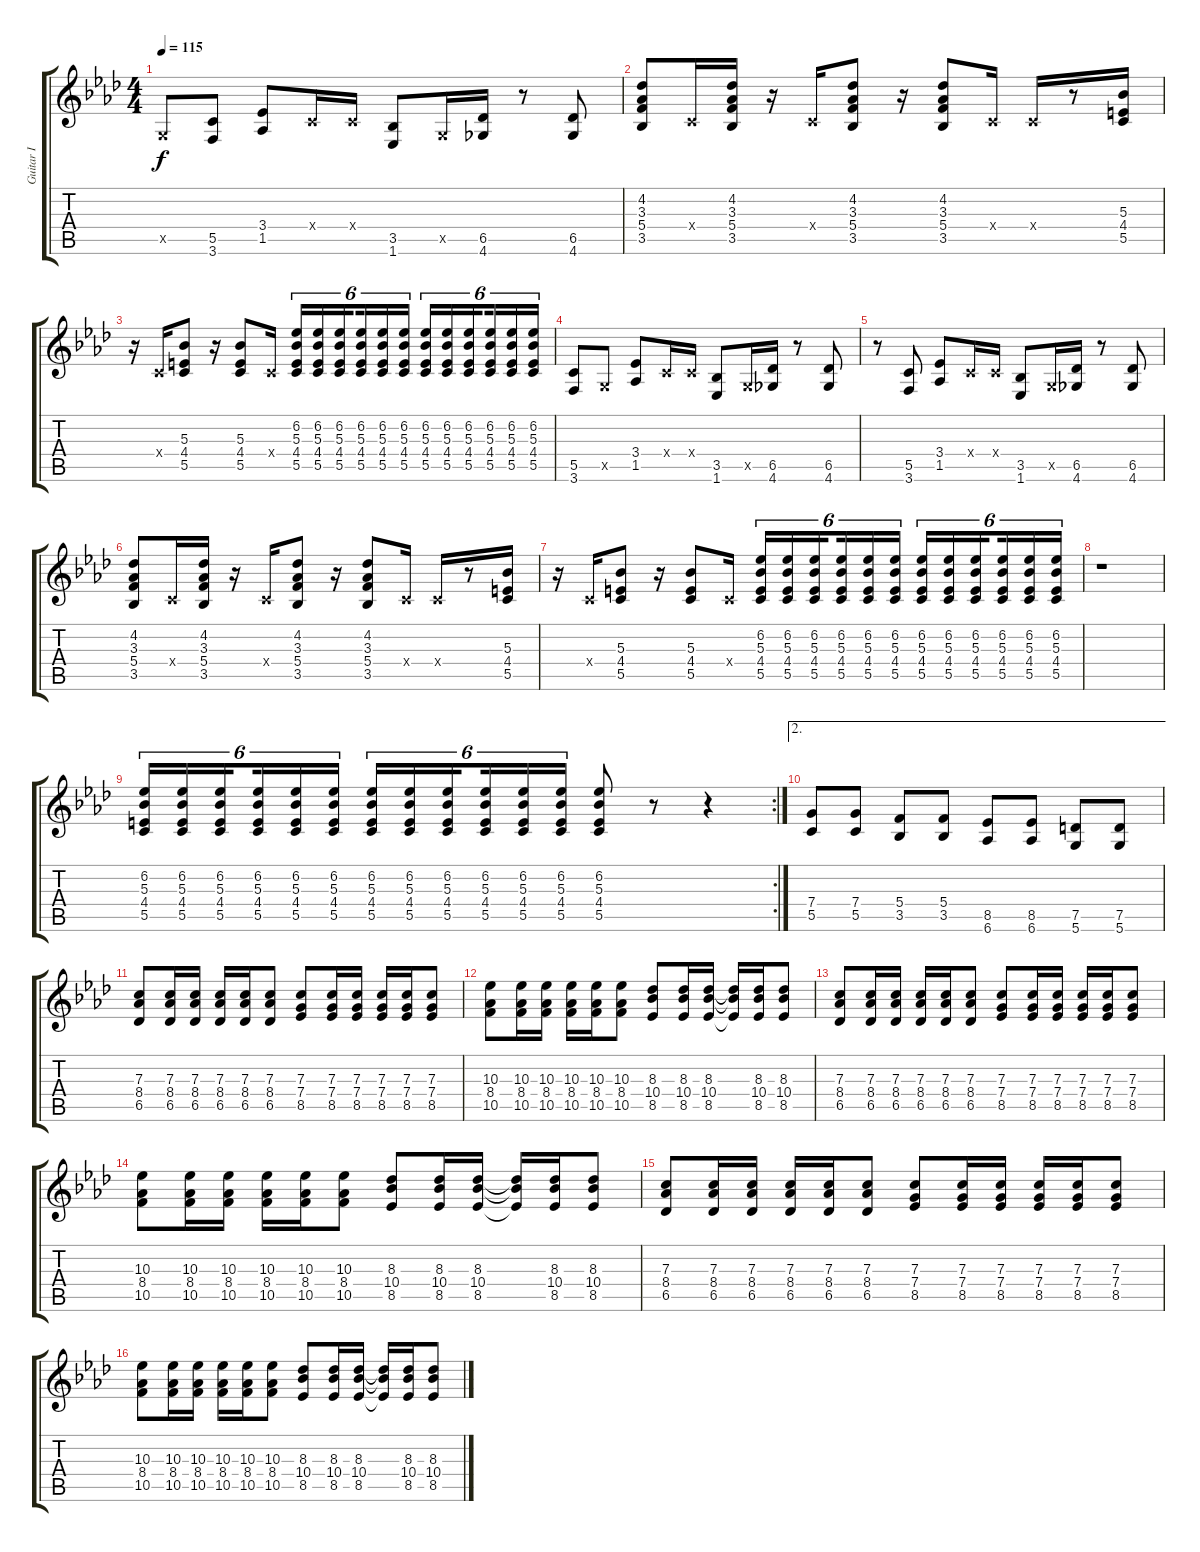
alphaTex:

\track ("Guitar I" "Guitar I") {instrument acousticguitarsteel}
\staff {score tabs}
\tuning (D4 A3 F3 C3 G2 D2) {hide}
\ts (4 4)
\tempo 115
\clef g2
\ks ab
0.5{x}.8{dy f} (5.5 3.6).8 (3.4 1.5).8 0.4{x}.16 0.4{x}.16 (3.5 1.6).8 0.5{x}.16 (6.5 4.6).16 r.8 (6.5 4.6).8 |
(4.2 3.3 5.4 3.5).8 0.4{x}.16 (4.2 3.3 5.4 3.5).16 r.16 0.4{x}.16 (4.2 3.3 5.4 3.5).8 r.16 (4.2 3.3 5.4 3.5).8 0.4{x}.16 0.4{x}.16 r.8 (5.3 4.4 5.5).16 |
r.16 0.4{x}.16 (5.3 4.4 5.5).8 r.16 (5.3 4.4 5.5).8 0.4{x}.16 (6.2 5.3 4.4 5.5).16{tu (6 4)} (6.2 5.3 4.4 5.5).16{tu (6 4)} (6.2 5.3 4.4 5.5).16{tu (6 4) beam splitsecondary} (6.2 5.3 4.4 5.5).16{tu (6 4)} (6.2 5.3 4.4 5.5).16{tu (6 4)} (6.2 5.3 4.4 5.5).16{tu (6 4)} (6.2 5.3 4.4 5.5).16{tu (6 4)} (6.2 5.3 4.4 5.5).16{tu (6 4)} (6.2 5.3 4.4 5.5).16{tu (6 4) beam splitsecondary} (6.2 5.3 4.4 5.5).16{tu (6 4)} (6.2 5.3 4.4 5.5).16{tu (6 4)} (6.2 5.3 4.4 5.5).16{tu (6 4)} |
(5.5 3.6).8 0.5{x}.8 (3.4 1.5).8 0.4{x}.16 0.4{x}.16 (3.5 1.6).8 0.5{x}.16 (6.5 4.6).16 r.8 (6.5 4.6).8 |
r.8 (5.5 3.6).8 (3.4 1.5).8 0.4{x}.16 0.4{x}.16 (3.5 1.6).8 0.5{x}.16 (6.5 4.6).16 r.8 (6.5 4.6).8 |
(4.2 3.3 5.4 3.5).8 0.4{x}.16 (4.2 3.3 5.4 3.5).16 r.16 0.4{x}.16 (4.2 3.3 5.4 3.5).8 r.16 (4.2 3.3 5.4 3.5).8 0.4{x}.16 0.4{x}.16 r.8 (5.3 4.4 5.5).16 |
r.16 0.4{x}.16 (5.3 4.4 5.5).8 r.16 (5.3 4.4 5.5).8 0.4{x}.16 (6.2 5.3 4.4 5.5).16{tu (6 4)} (6.2 5.3 4.4 5.5).16{tu (6 4)} (6.2 5.3 4.4 5.5).16{tu (6 4) beam splitsecondary} (6.2 5.3 4.4 5.5).16{tu (6 4)} (6.2 5.3 4.4 5.5).16{tu (6 4)} (6.2 5.3 4.4 5.5).16{tu (6 4)} (6.2 5.3 4.4 5.5).16{tu (6 4)} (6.2 5.3 4.4 5.5).16{tu (6 4)} (6.2 5.3 4.4 5.5).16{tu (6 4) beam splitsecondary} (6.2 5.3 4.4 5.5).16{tu (6 4)} (6.2 5.3 4.4 5.5).16{tu (6 4)} (6.2 5.3 4.4 5.5).16{tu (6 4)} |
r.1 |
\rc 2
(6.2 5.3 4.4 5.5).16{tu (6 4)} (6.2 5.3 4.4 5.5).16{tu (6 4)} (6.2 5.3 4.4 5.5).16{tu (6 4) beam splitsecondary} (6.2 5.3 4.4 5.5).16{tu (6 4)} (6.2 5.3 4.4 5.5).16{tu (6 4)} (6.2 5.3 4.4 5.5).16{tu (6 4)} (6.2 5.3 4.4 5.5).16{tu (6 4)} (6.2 5.3 4.4 5.5).16{tu (6 4)} (6.2 5.3 4.4 5.5).16{tu (6 4) beam splitsecondary} (6.2 5.3 4.4 5.5).16{tu (6 4)} (6.2 5.3 4.4 5.5).16{tu (6 4)} (6.2 5.3 4.4 5.5).16{tu (6 4)} (6.2 5.3 4.4 5.5).8 r.8 r.4 |
\ae 2
(7.4 5.5).8 (7.4 5.5).8 (5.4 3.5).8 (5.4 3.5).8 (8.5 6.6).8 (8.5 6.6).8 (7.5 5.6).8 (7.5 5.6).8 |
(7.3 8.4 6.5).8{volume 8} (7.3 8.4 6.5).16 (7.3 8.4 6.5).16 (7.3 8.4 6.5).16 (7.3 8.4 6.5).16 (7.3 8.4 6.5).8 (7.3 7.4 8.5).8 (7.3 7.4 8.5).16 (7.3 7.4 8.5).16 (7.3 7.4 8.5).16 (7.3 7.4 8.5).16 (7.3 7.4 8.5).8 |
(10.3 8.4 10.5).8 (10.3 8.4 10.5).16 (10.3 8.4 10.5).16 (10.3 8.4 10.5).16 (10.3 8.4 10.5).16 (10.3 8.4 10.5).8 (8.3 10.4 8.5).8 (8.3 10.4 8.5).16 (8.3 10.4 8.5).16 (8.3{t} 10.4{t} 8.5{t}).16 (8.3 10.4 8.5).16 (8.3 10.4 8.5).8 |
(7.3 8.4 6.5).8 (7.3 8.4 6.5).16 (7.3 8.4 6.5).16 (7.3 8.4 6.5).16 (7.3 8.4 6.5).16 (7.3 8.4 6.5).8 (7.3 7.4 8.5).8 (7.3 7.4 8.5).16 (7.3 7.4 8.5).16 (7.3 7.4 8.5).16 (7.3 7.4 8.5).16 (7.3 7.4 8.5).8 |
(10.3 8.4 10.5).8 (10.3 8.4 10.5).16 (10.3 8.4 10.5).16 (10.3 8.4 10.5).16 (10.3 8.4 10.5).16 (10.3 8.4 10.5).8 (8.3 10.4 8.5).8 (8.3 10.4 8.5).16 (8.3 10.4 8.5).16 (8.3{t} 10.4{t} 8.5{t}).16 (8.3 10.4 8.5).16 (8.3 10.4 8.5).8 |
(7.3 8.4 6.5).8 (7.3 8.4 6.5).16 (7.3 8.4 6.5).16 (7.3 8.4 6.5).16 (7.3 8.4 6.5).16 (7.3 8.4 6.5).8 (7.3 7.4 8.5).8 (7.3 7.4 8.5).16 (7.3 7.4 8.5).16 (7.3 7.4 8.5).16 (7.3 7.4 8.5).16 (7.3 7.4 8.5).8 |
(10.3 8.4 10.5).8 (10.3 8.4 10.5).16 (10.3 8.4 10.5).16 (10.3 8.4 10.5).16 (10.3 8.4 10.5).16 (10.3 8.4 10.5).8 (8.3 10.4 8.5).8 (8.3 10.4 8.5).16 (8.3 10.4 8.5).16 (8.3{t} 10.4{t} 8.5{t}).16 (8.3 10.4 8.5).16 (8.3 10.4 8.5).8
